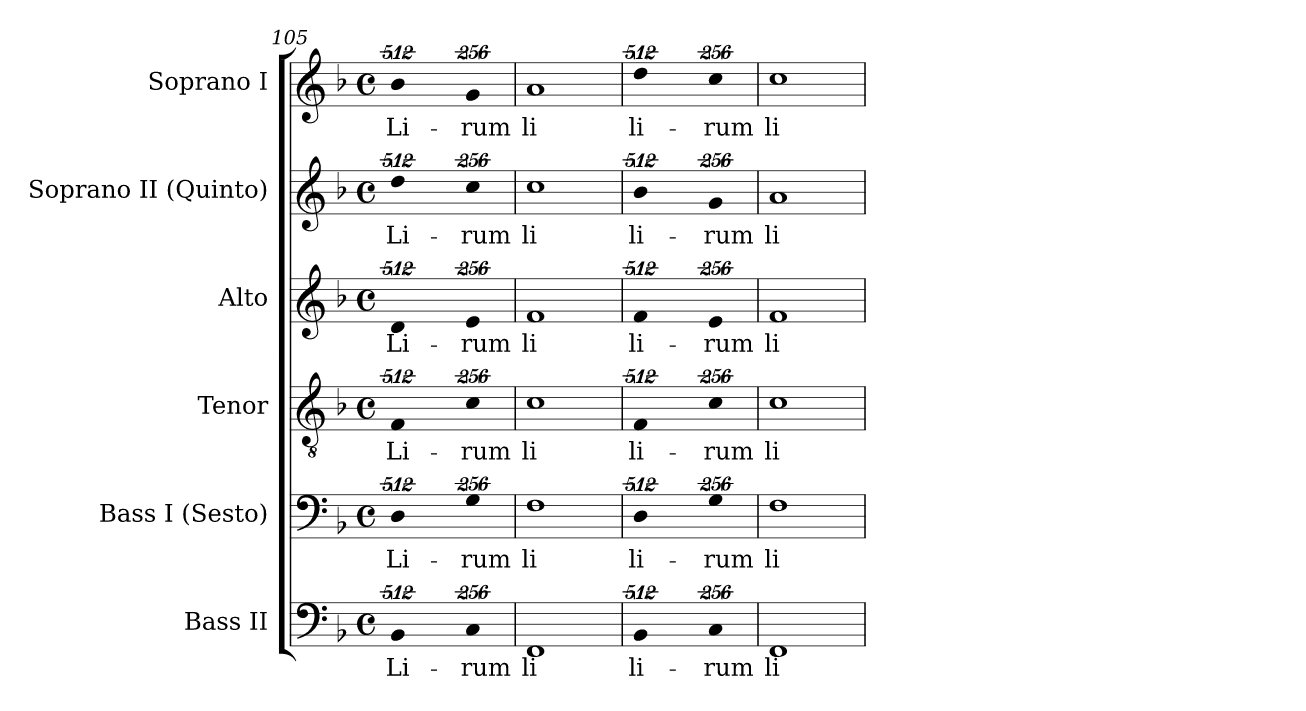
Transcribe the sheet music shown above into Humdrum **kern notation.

**kern	**text	**kern	**text	**kern	**text	**kern	**text	**kern	**text	**kern	**text
*part6	*part6	*part5	*part5	*part4	*part4	*part3	*part3	*part2	*part2	*part1	*part1
*staff6	*staff6	*staff5	*staff5	*staff4	*staff4	*staff3	*staff3	*staff2	*staff2	*staff1	*staff1
*I"Bass II	*	*I"Bass I (Sesto)	*	*I"Tenor	*	*I"Alto	*	*I"Soprano II (Quinto)	*	*I"Soprano I	*
*I'B.	*	*I'B.	*	*I'T.	*	*I'A.	*	*I'S.	*	*I'S.	*
*clefF4	*	*clefF4	*	*clefGv2	*	*clefG2	*	*clefG2	*	*clefG2	*
*	*	*	*	*ITrd7c12	*	*	*	*	*	*	*
*k[b-]	*	*k[b-]	*	*k[b-]	*	*k[b-]	*	*k[b-]	*	*k[b-]	*
*F:	*	*F:	*	*F:	*	*F:	*	*F:	*	*F:	*
*M4/4	*	*M4/4	*	*M4/4	*	*M4/4	*	*M4/4	*	*M4/4	*
*met(c)	*	*met(c)	*	*met(c)	*	*met(c)	*	*met(c)	*	*met(c)	*
=105	=105	=105	=105	=105	=105	=105	=105	=105	=105	=105	=105
!LO:N:vis=1	!	!	!	!	!	!	!	!	!	!	!
!	!LO:LY:b:color=#000000	!LO:N:vis=1	!	!	!	!	!	!	!	!	!
!	!	!	!LO:LY:b:color=#000000	!LO:N:vis=1	!	!	!	!	!	!	!
!	!	!	!	!	!LO:LY:b:color=#000000	!LO:N:vis=1	!	!	!	!	!
!	!	!	!	!	!	!	!LO:LY:b:color=#000000	!LO:N:vis=1	!	!	!
!	!	!	!	!	!	!	!	!	!LO:LY:b:color=#000000	!LO:N:vis=1	!
!	!	!	!	!	!	!	!	!	!	!	!LO:LY:b:color=#000000
512%341BB-i	Li-	512%341Di	Li-	512%341FFi	Li-	512%341di	Li-	512%341ddi	Li-	512%341b-i	Li-
!LO:N:vis=2	!	!	!	!	!	!	!	!	!	!	!
!	!LO:LY:b:color=#000000	!LO:N:vis=2	!	!	!	!	!	!	!	!	!
!	!	!	!LO:LY:b:color=#000000	!LO:N:vis=2	!	!	!	!	!	!	!
!	!	!	!	!	!LO:LY:b:color=#000000	!LO:N:vis=2	!	!	!	!	!
!	!	!	!	!	!	!	!LO:LY:b:color=#000000	!LO:N:vis=2	!	!	!
!	!	!	!	!	!	!	!	!	!LO:LY:b:color=#000000	!LO:N:vis=2	!
!	!	!	!	!	!	!	!	!	!	!	!LO:LY:b:color=#000000
512%171Ci/	-rum	512%171Gi\	-rum	512%171Ci\	-rum	512%171ei/	-rum	512%171cci\	-rum	512%171gi/	-rum
=106	=106	=106	=106	=106	=106	=106	=106	=106	=106	=106	=106
!	!LO:LY:b:color=#000000	!	!	!	!	!	!	!	!	!	!
!	!	!	!LO:LY:b:color=#000000	!	!	!	!	!	!	!	!
!	!	!	!	!	!LO:LY:b:color=#000000	!	!	!	!	!	!
!	!	!	!	!	!	!	!LO:LY:b:color=#000000	!	!	!	!
!	!	!	!	!	!	!	!	!	!LO:LY:b:color=#000000	!	!
!	!	!	!	!	!	!	!	!	!	!	!LO:LY:b:color=#000000
1FFi	li	1Fi	li	1Ci	li	1fi	li	1cci	li	1ai	li
=107	=107	=107	=107	=107	=107	=107	=107	=107	=107	=107	=107
!LO:N:vis=1	!	!	!	!	!	!	!	!	!	!	!
!	!LO:LY:b:color=#000000	!LO:N:vis=1	!	!	!	!	!	!	!	!	!
!	!	!	!LO:LY:b:color=#000000	!LO:N:vis=1	!	!	!	!	!	!	!
!	!	!	!	!	!LO:LY:b:color=#000000	!LO:N:vis=1	!	!	!	!	!
!	!	!	!	!	!	!	!LO:LY:b:color=#000000	!LO:N:vis=1	!	!	!
!	!	!	!	!	!	!	!	!	!LO:LY:b:color=#000000	!LO:N:vis=1	!
!	!	!	!	!	!	!	!	!	!	!	!LO:LY:b:color=#000000
512%341BB-i	li-	512%341Di	li-	512%341FFi	li-	512%341fi	li-	512%341b-i	li-	512%341ddi	li-
!LO:N:vis=2	!	!	!	!	!	!	!	!	!	!	!
!	!LO:LY:b:color=#000000	!LO:N:vis=2	!	!	!	!	!	!	!	!	!
!	!	!	!LO:LY:b:color=#000000	!LO:N:vis=2	!	!	!	!	!	!	!
!	!	!	!	!	!LO:LY:b:color=#000000	!LO:N:vis=2	!	!	!	!	!
!	!	!	!	!	!	!	!LO:LY:b:color=#000000	!LO:N:vis=2	!	!	!
!	!	!	!	!	!	!	!	!	!LO:LY:b:color=#000000	!LO:N:vis=2	!
!	!	!	!	!	!	!	!	!	!	!	!LO:LY:b:color=#000000
512%171Ci/	-rum	512%171Gi\	-rum	512%171Ci\	-rum	512%171ei/	-rum	512%171gi/	-rum	512%171cci\	-rum
=108	=108	=108	=108	=108	=108	=108	=108	=108	=108	=108	=108
!	!LO:LY:b:color=#000000	!	!	!	!	!	!	!	!	!	!
!	!	!	!LO:LY:b:color=#000000	!	!	!	!	!	!	!	!
!	!	!	!	!	!LO:LY:b:color=#000000	!	!	!	!	!	!
!	!	!	!	!	!	!	!LO:LY:b:color=#000000	!	!	!	!
!	!	!	!	!	!	!	!	!	!LO:LY:b:color=#000000	!	!
!	!	!	!	!	!	!	!	!	!	!	!LO:LY:b:color=#000000
1FFi	li	1Fi	li	1Ci	li	1fi	li	1ai	li	1cci	li
=	=	=	=	=	=	=	=	=	=	=	=
*-	*-	*-	*-	*-	*-	*-	*-	*-	*-	*-	*-
